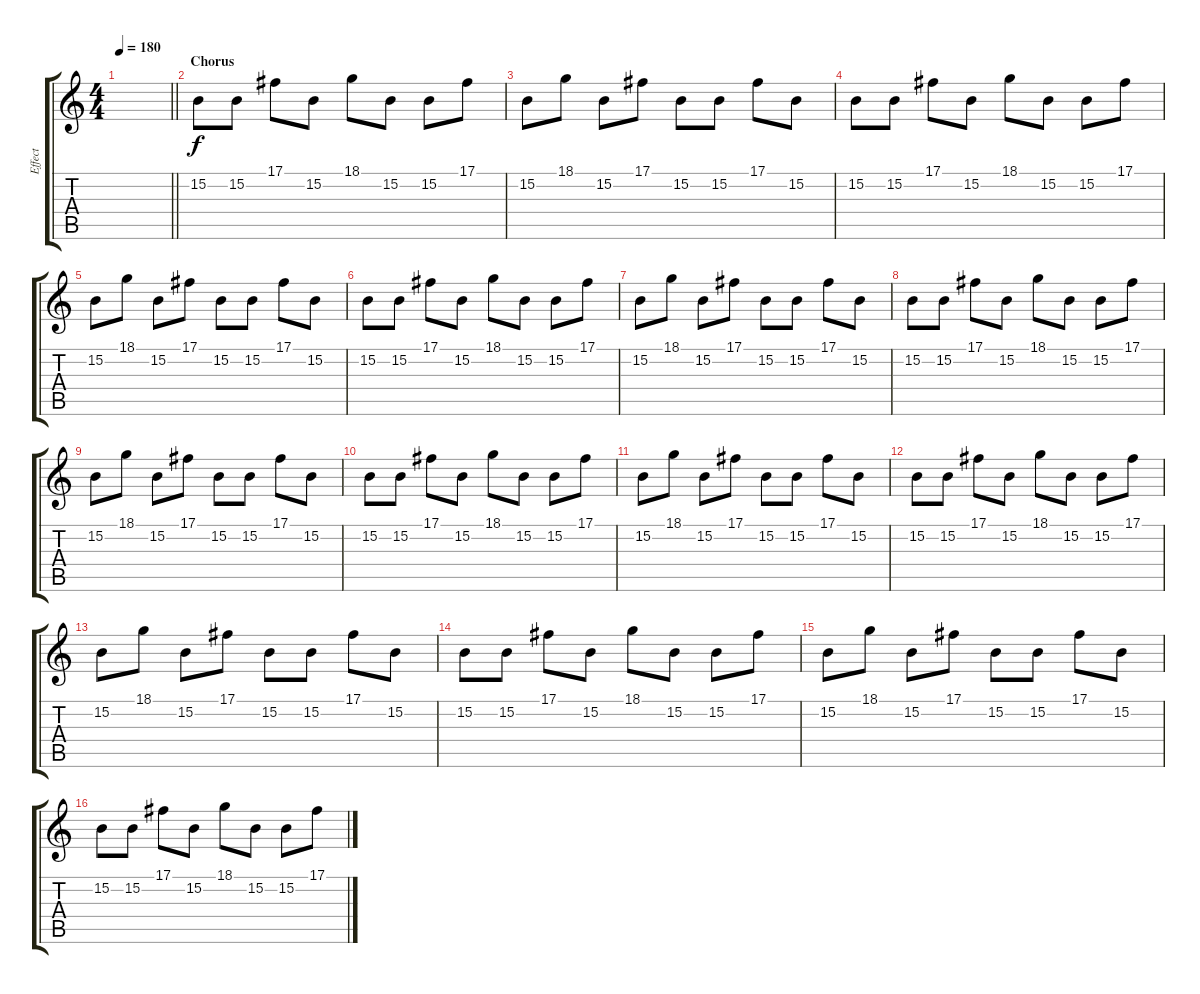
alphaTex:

\track ("Effect" "Effect") {instrument fx4atmosphere}
\staff {score tabs}
\tuning (Db4 Ab3 E3 B2 Gb2 B1) {hide}
\ts (4 4)
\tempo 180
\clef g2
\barLineRight lightlight
\ks c
|
\section ("" "Chorus")
15.2.8 15.2.8 17.1.8 15.2.8 18.1.8 15.2.8 15.2.8 17.1.8 |
15.2.8 18.1.8 15.2.8 17.1.8 15.2.8 15.2.8 17.1.8 15.2.8 |
15.2.8 15.2.8 17.1.8 15.2.8 18.1.8 15.2.8 15.2.8 17.1.8 |
15.2.8 18.1.8 15.2.8 17.1.8 15.2.8 15.2.8 17.1.8 15.2.8 |
15.2.8 15.2.8 17.1.8 15.2.8 18.1.8 15.2.8 15.2.8 17.1.8 |
15.2.8 18.1.8 15.2.8 17.1.8 15.2.8 15.2.8 17.1.8 15.2.8 |
15.2.8 15.2.8 17.1.8 15.2.8 18.1.8 15.2.8 15.2.8 17.1.8 |
15.2.8 18.1.8 15.2.8 17.1.8 15.2.8 15.2.8 17.1.8 15.2.8 |
15.2.8 15.2.8 17.1.8 15.2.8 18.1.8 15.2.8 15.2.8 17.1.8 |
15.2.8 18.1.8 15.2.8 17.1.8 15.2.8 15.2.8 17.1.8 15.2.8 |
15.2.8 15.2.8 17.1.8 15.2.8 18.1.8 15.2.8 15.2.8 17.1.8 |
15.2.8 18.1.8 15.2.8 17.1.8 15.2.8 15.2.8 17.1.8 15.2.8 |
15.2.8 15.2.8 17.1.8 15.2.8 18.1.8 15.2.8 15.2.8 17.1.8 |
15.2.8 18.1.8 15.2.8 17.1.8 15.2.8 15.2.8 17.1.8 15.2.8 |
15.2.8 15.2.8 17.1.8 15.2.8 18.1.8 15.2.8 15.2.8 17.1.8
